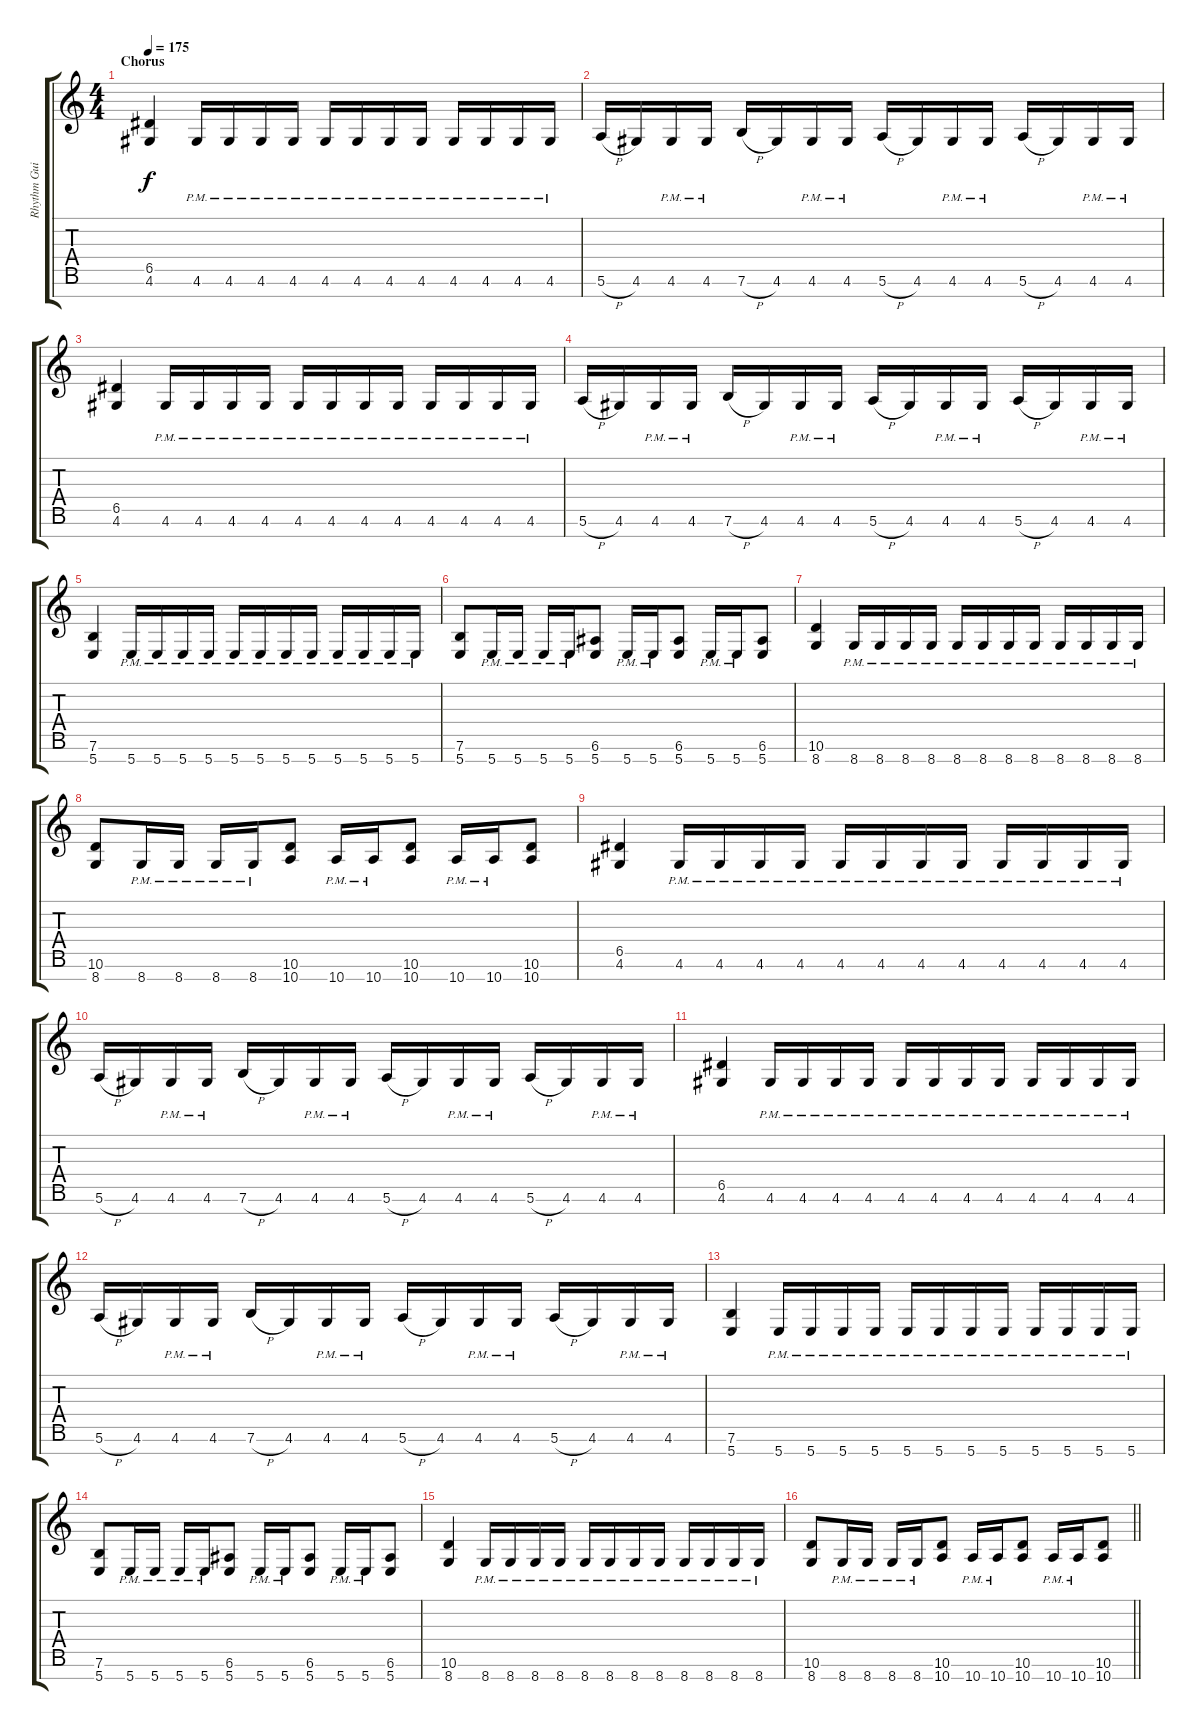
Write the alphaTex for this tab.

\track ("Rhythm Guitar 2" "Rhythm Gui") {instrument overdrivenguitar}
\staff {score tabs}
\tuning (E4 B3 G3 D3 A2 E2 B1) {hide}
\ts (4 4)
\section ("" "Chorus")
\tempo 175
\clef g2
\ks c
(6.5 4.6).4{dy f} 4.6{pm}.16 4.6{pm}.16 4.6{pm}.16 4.6{pm}.16 4.6{pm}.16 4.6{pm}.16 4.6{pm}.16 4.6{pm}.16 4.6{pm}.16 4.6{pm}.16 4.6{pm}.16 4.6{pm}.16 |
5.6{h}.16 4.6.16 4.6{pm}.16 4.6{pm}.16 7.6{h}.16 4.6.16 4.6{pm}.16 4.6{pm}.16 5.6{h}.16 4.6.16 4.6{pm}.16 4.6{pm}.16 5.6{h}.16 4.6.16 4.6{pm}.16 4.6{pm}.16 |
(6.5 4.6).4 4.6{pm}.16 4.6{pm}.16 4.6{pm}.16 4.6{pm}.16 4.6{pm}.16 4.6{pm}.16 4.6{pm}.16 4.6{pm}.16 4.6{pm}.16 4.6{pm}.16 4.6{pm}.16 4.6{pm}.16 |
5.6{h}.16 4.6.16 4.6{pm}.16 4.6{pm}.16 7.6{h}.16 4.6.16 4.6{pm}.16 4.6{pm}.16 5.6{h}.16 4.6.16 4.6{pm}.16 4.6{pm}.16 5.6{h}.16 4.6.16 4.6{pm}.16 4.6{pm}.16 |
(7.6 5.7).4 5.7{pm}.16 5.7{pm}.16 5.7{pm}.16 5.7{pm}.16 5.7{pm}.16 5.7{pm}.16 5.7{pm}.16 5.7{pm}.16 5.7{pm}.16 5.7{pm}.16 5.7{pm}.16 5.7{pm}.16 |
(7.6 5.7).8 5.7{pm}.16 5.7{pm}.16 5.7{pm}.16 5.7{pm}.16 (6.6 5.7).8 5.7{pm}.16 5.7{pm}.16 (6.6 5.7).8 5.7{pm}.16 5.7{pm}.16 (6.6 5.7).8 |
(10.6 8.7).4 8.7{pm}.16 8.7{pm}.16 8.7{pm}.16 8.7{pm}.16 8.7{pm}.16 8.7{pm}.16 8.7{pm}.16 8.7{pm}.16 8.7{pm}.16 8.7{pm}.16 8.7{pm}.16 8.7{pm}.16 |
(10.6 8.7).8 8.7{pm}.16 8.7{pm}.16 8.7{pm}.16 8.7{pm}.16 (10.6 10.7).8 10.7{pm}.16 10.7{pm}.16 (10.6 10.7).8 10.7{pm}.16 10.7{pm}.16 (10.6 10.7).8 |
(6.5 4.6).4 4.6{pm}.16 4.6{pm}.16 4.6{pm}.16 4.6{pm}.16 4.6{pm}.16 4.6{pm}.16 4.6{pm}.16 4.6{pm}.16 4.6{pm}.16 4.6{pm}.16 4.6{pm}.16 4.6{pm}.16 |
5.6{h}.16 4.6.16 4.6{pm}.16 4.6{pm}.16 7.6{h}.16 4.6.16 4.6{pm}.16 4.6{pm}.16 5.6{h}.16 4.6.16 4.6{pm}.16 4.6{pm}.16 5.6{h}.16 4.6.16 4.6{pm}.16 4.6{pm}.16 |
(6.5 4.6).4 4.6{pm}.16 4.6{pm}.16 4.6{pm}.16 4.6{pm}.16 4.6{pm}.16 4.6{pm}.16 4.6{pm}.16 4.6{pm}.16 4.6{pm}.16 4.6{pm}.16 4.6{pm}.16 4.6{pm}.16 |
5.6{h}.16 4.6.16 4.6{pm}.16 4.6{pm}.16 7.6{h}.16 4.6.16 4.6{pm}.16 4.6{pm}.16 5.6{h}.16 4.6.16 4.6{pm}.16 4.6{pm}.16 5.6{h}.16 4.6.16 4.6{pm}.16 4.6{pm}.16 |
(7.6 5.7).4 5.7{pm}.16 5.7{pm}.16 5.7{pm}.16 5.7{pm}.16 5.7{pm}.16 5.7{pm}.16 5.7{pm}.16 5.7{pm}.16 5.7{pm}.16 5.7{pm}.16 5.7{pm}.16 5.7{pm}.16 |
(7.6 5.7).8 5.7{pm}.16 5.7{pm}.16 5.7{pm}.16 5.7{pm}.16 (6.6 5.7).8 5.7{pm}.16 5.7{pm}.16 (6.6 5.7).8 5.7{pm}.16 5.7{pm}.16 (6.6 5.7).8 |
(10.6 8.7).4 8.7{pm}.16 8.7{pm}.16 8.7{pm}.16 8.7{pm}.16 8.7{pm}.16 8.7{pm}.16 8.7{pm}.16 8.7{pm}.16 8.7{pm}.16 8.7{pm}.16 8.7{pm}.16 8.7{pm}.16 |
\barLineRight lightlight
(10.6 8.7).8 8.7{pm}.16 8.7{pm}.16 8.7{pm}.16 8.7{pm}.16 (10.6 10.7).8 10.7{pm}.16 10.7{pm}.16 (10.6 10.7).8 10.7{pm}.16 10.7{pm}.16 (10.6 10.7).8
